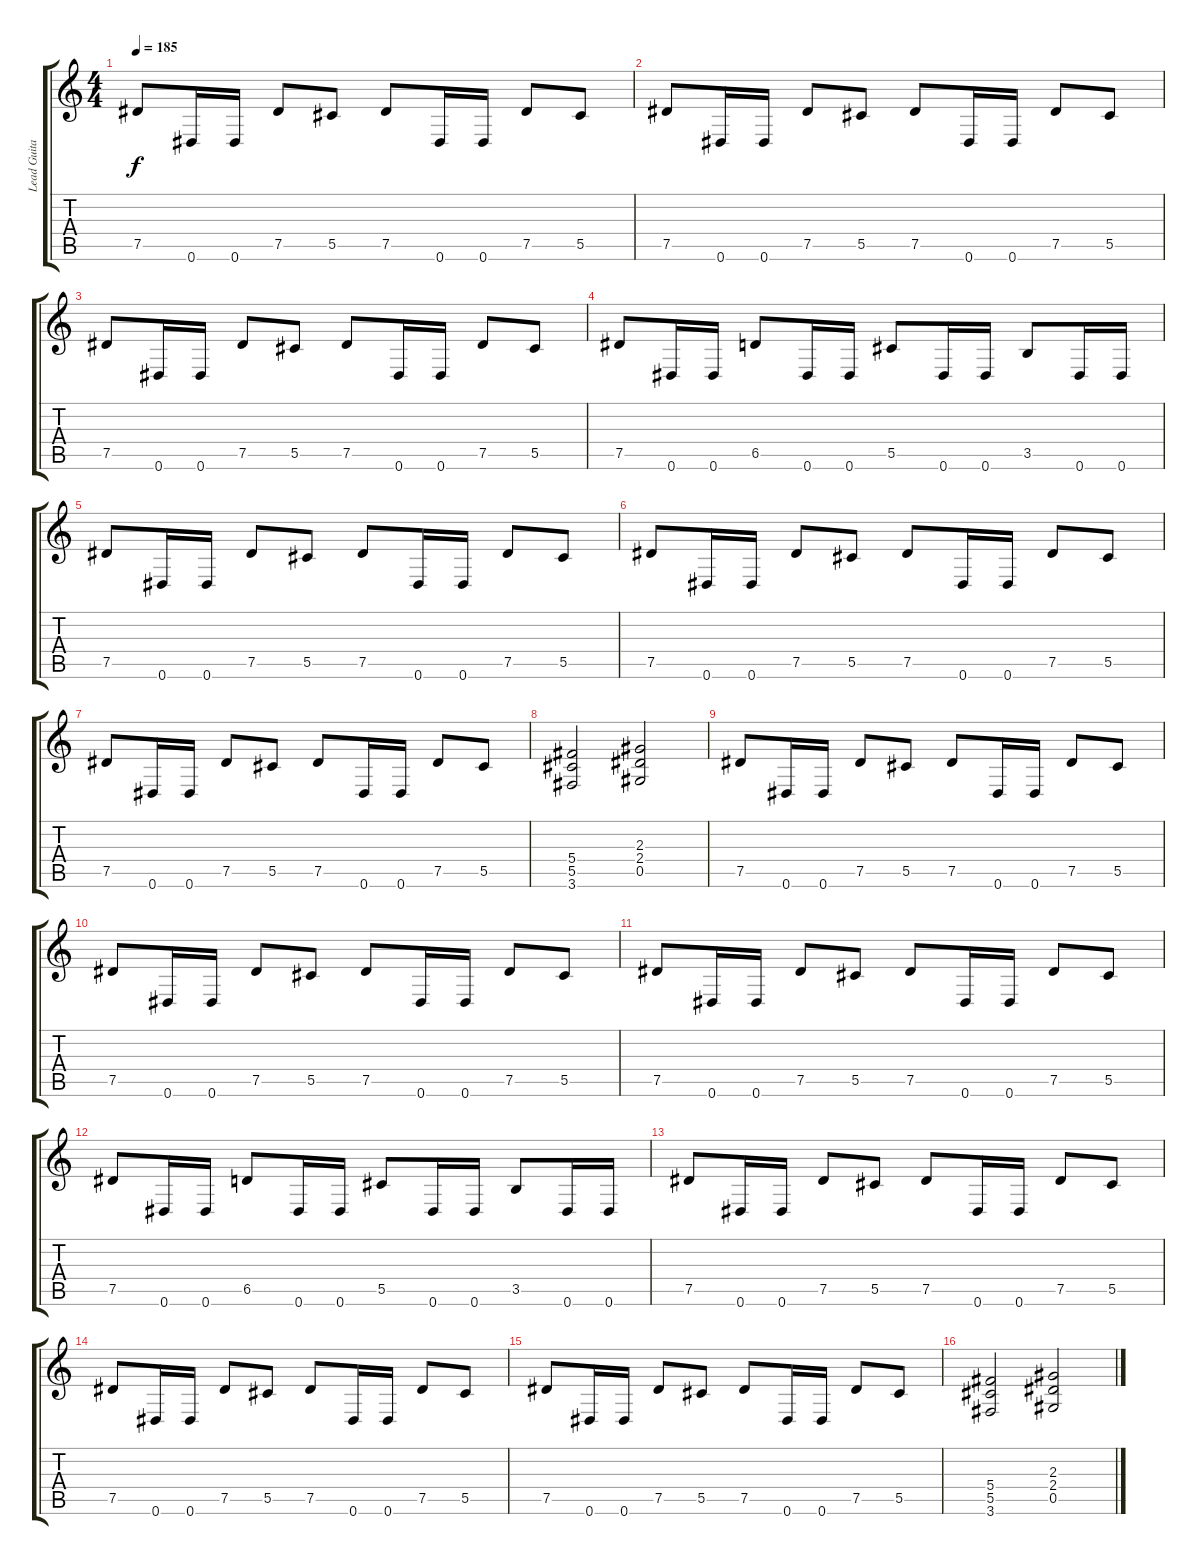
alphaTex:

\track ("Lead Guitar" "Lead Guita") {instrument distortionguitar}
\staff {score tabs}
\tuning (Eb4 Bb3 Gb3 Db3 Ab2 Eb2) {hide}
\ts (4 4)
\tempo 185
\clef g2
\ks c
7.5.8{dy f instrument distortionguitar} 0.6.16 0.6.16 7.5.8 5.5.8 7.5.8 0.6.16 0.6.16 7.5.8 5.5.8 |
7.5.8 0.6.16 0.6.16 7.5.8 5.5.8 7.5.8 0.6.16 0.6.16 7.5.8 5.5.8 |
7.5.8 0.6.16 0.6.16 7.5.8 5.5.8 7.5.8 0.6.16 0.6.16 7.5.8 5.5.8 |
7.5.8 0.6.16 0.6.16 6.5.8 0.6.16 0.6.16 5.5.8 0.6.16 0.6.16 3.5.8 0.6.16 0.6.16 |
7.5.8 0.6.16 0.6.16 7.5.8 5.5.8 7.5.8 0.6.16 0.6.16 7.5.8 5.5.8 |
7.5.8 0.6.16 0.6.16 7.5.8 5.5.8 7.5.8 0.6.16 0.6.16 7.5.8 5.5.8 |
7.5.8 0.6.16 0.6.16 7.5.8 5.5.8 7.5.8 0.6.16 0.6.16 7.5.8 5.5.8 |
(5.4 5.5 3.6).2 (2.3 2.4 0.5).2 |
7.5.8 0.6.16 0.6.16 7.5.8 5.5.8 7.5.8 0.6.16 0.6.16 7.5.8 5.5.8 |
7.5.8 0.6.16 0.6.16 7.5.8 5.5.8 7.5.8 0.6.16 0.6.16 7.5.8 5.5.8 |
7.5.8 0.6.16 0.6.16 7.5.8 5.5.8 7.5.8 0.6.16 0.6.16 7.5.8 5.5.8 |
7.5.8 0.6.16 0.6.16 6.5.8 0.6.16 0.6.16 5.5.8 0.6.16 0.6.16 3.5.8 0.6.16 0.6.16 |
7.5.8 0.6.16 0.6.16 7.5.8 5.5.8 7.5.8 0.6.16 0.6.16 7.5.8 5.5.8 |
7.5.8 0.6.16 0.6.16 7.5.8 5.5.8 7.5.8 0.6.16 0.6.16 7.5.8 5.5.8 |
7.5.8 0.6.16 0.6.16 7.5.8 5.5.8 7.5.8 0.6.16 0.6.16 7.5.8 5.5.8 |
(5.4 5.5 3.6).2 (2.3 2.4 0.5).2
